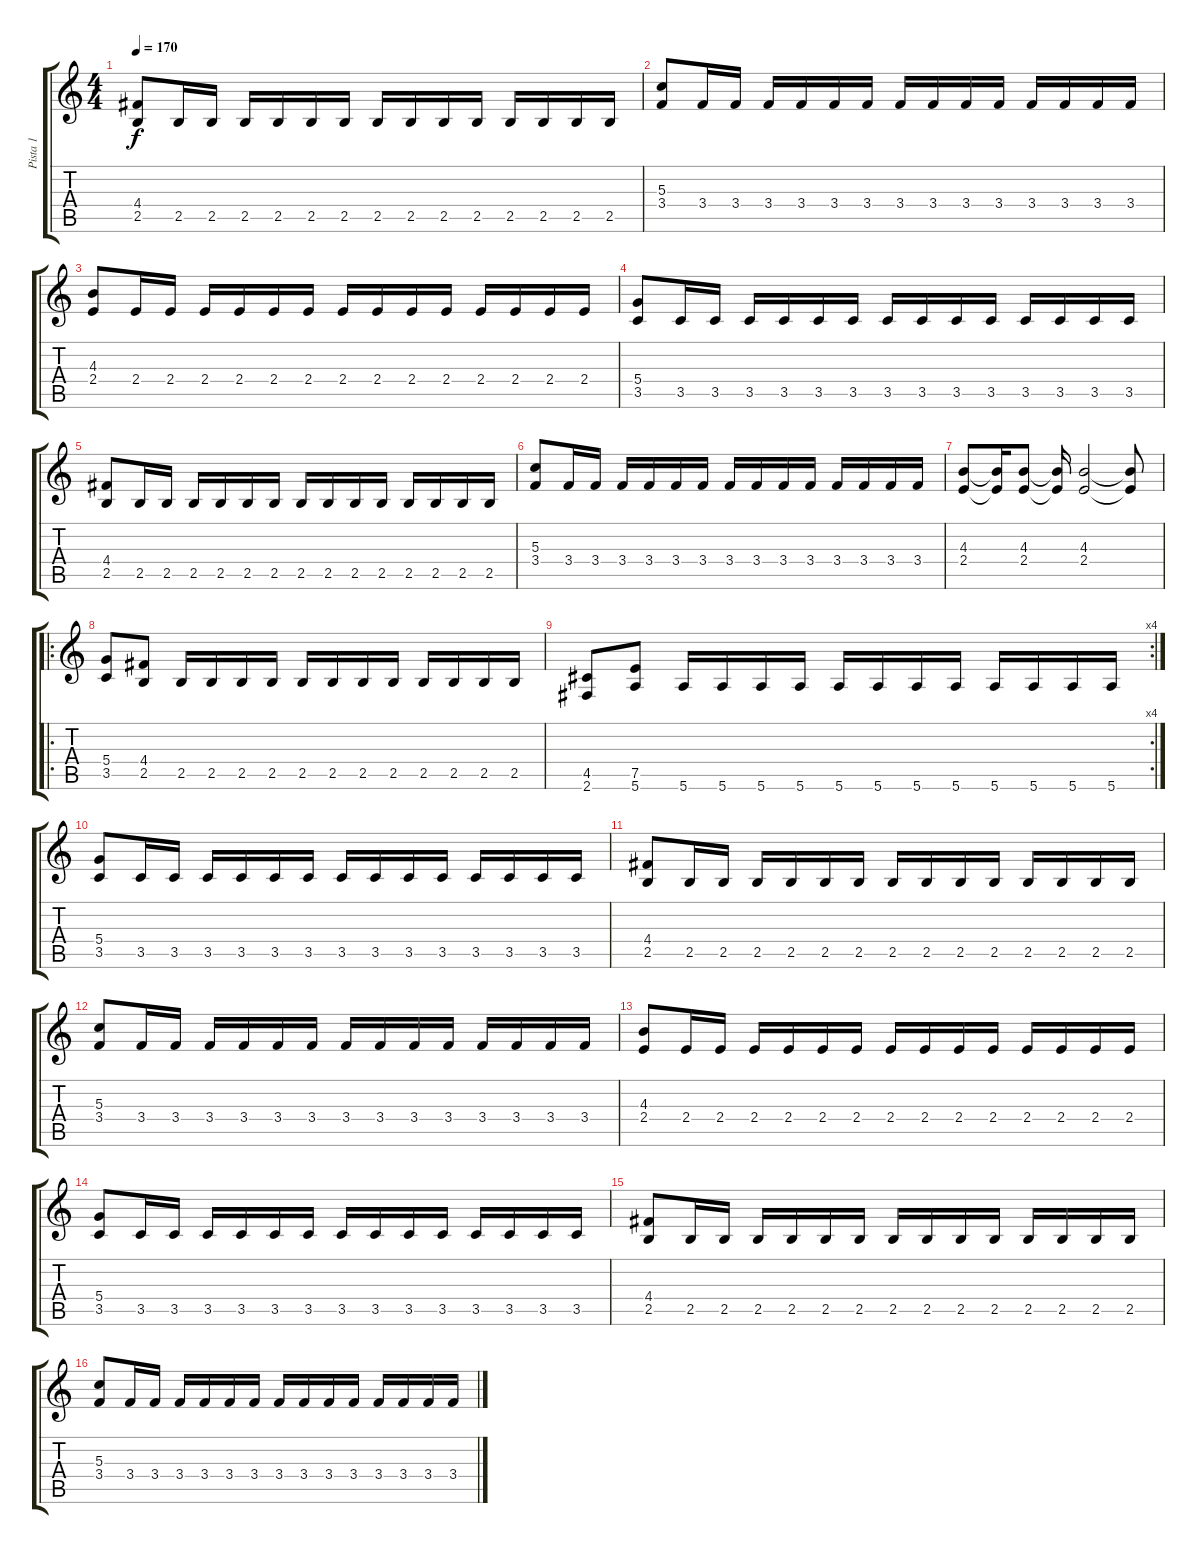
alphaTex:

\track ("Pista 1" "Pista 1") {instrument distortionguitar}
\staff {score tabs}
\tuning (E4 B3 G3 D3 A2 E2) {hide}
\ts (4 4)
\tempo 170
\clef g2
\ks c
(4.4 2.5).8{dy f} 2.5.16 2.5.16 2.5.16 2.5.16 2.5.16 2.5.16 2.5.16 2.5.16 2.5.16 2.5.16 2.5.16 2.5.16 2.5.16 2.5.16 |
(5.3 3.4).8 3.4.16 3.4.16 3.4.16 3.4.16 3.4.16 3.4.16 3.4.16 3.4.16 3.4.16 3.4.16 3.4.16 3.4.16 3.4.16 3.4.16 |
(4.3 2.4).8 2.4.16 2.4.16 2.4.16 2.4.16 2.4.16 2.4.16 2.4.16 2.4.16 2.4.16 2.4.16 2.4.16 2.4.16 2.4.16 2.4.16 |
(5.4 3.5).8 3.5.16 3.5.16 3.5.16 3.5.16 3.5.16 3.5.16 3.5.16 3.5.16 3.5.16 3.5.16 3.5.16 3.5.16 3.5.16 3.5.16 |
(4.4 2.5).8 2.5.16 2.5.16 2.5.16 2.5.16 2.5.16 2.5.16 2.5.16 2.5.16 2.5.16 2.5.16 2.5.16 2.5.16 2.5.16 2.5.16 |
(5.3 3.4).8 3.4.16 3.4.16 3.4.16 3.4.16 3.4.16 3.4.16 3.4.16 3.4.16 3.4.16 3.4.16 3.4.16 3.4.16 3.4.16 3.4.16 |
(4.3 2.4).8 (4.3{t} 2.4{t}).16 (4.3 2.4).8 (4.3{t} 2.4{t}).16 (4.3 2.4).2 (4.3{t} 2.4{t}).8 |
\ro
(5.4 3.5).8 (4.4 2.5).8 2.5.16 2.5.16 2.5.16 2.5.16 2.5.16 2.5.16 2.5.16 2.5.16 2.5.16 2.5.16 2.5.16 2.5.16 |
\rc 4
(4.5 2.6).8 (7.5 5.6).8 5.6.16 5.6.16 5.6.16 5.6.16 5.6.16 5.6.16 5.6.16 5.6.16 5.6.16 5.6.16 5.6.16 5.6.16 |
(5.4 3.5).8 3.5.16 3.5.16 3.5.16 3.5.16 3.5.16 3.5.16 3.5.16 3.5.16 3.5.16 3.5.16 3.5.16 3.5.16 3.5.16 3.5.16 |
(4.4 2.5).8 2.5.16 2.5.16 2.5.16 2.5.16 2.5.16 2.5.16 2.5.16 2.5.16 2.5.16 2.5.16 2.5.16 2.5.16 2.5.16 2.5.16 |
(5.3 3.4).8 3.4.16 3.4.16 3.4.16 3.4.16 3.4.16 3.4.16 3.4.16 3.4.16 3.4.16 3.4.16 3.4.16 3.4.16 3.4.16 3.4.16 |
(4.3 2.4).8 2.4.16 2.4.16 2.4.16 2.4.16 2.4.16 2.4.16 2.4.16 2.4.16 2.4.16 2.4.16 2.4.16 2.4.16 2.4.16 2.4.16 |
(5.4 3.5).8 3.5.16 3.5.16 3.5.16 3.5.16 3.5.16 3.5.16 3.5.16 3.5.16 3.5.16 3.5.16 3.5.16 3.5.16 3.5.16 3.5.16 |
(4.4 2.5).8 2.5.16 2.5.16 2.5.16 2.5.16 2.5.16 2.5.16 2.5.16 2.5.16 2.5.16 2.5.16 2.5.16 2.5.16 2.5.16 2.5.16 |
(5.3 3.4).8 3.4.16 3.4.16 3.4.16 3.4.16 3.4.16 3.4.16 3.4.16 3.4.16 3.4.16 3.4.16 3.4.16 3.4.16 3.4.16 3.4.16
